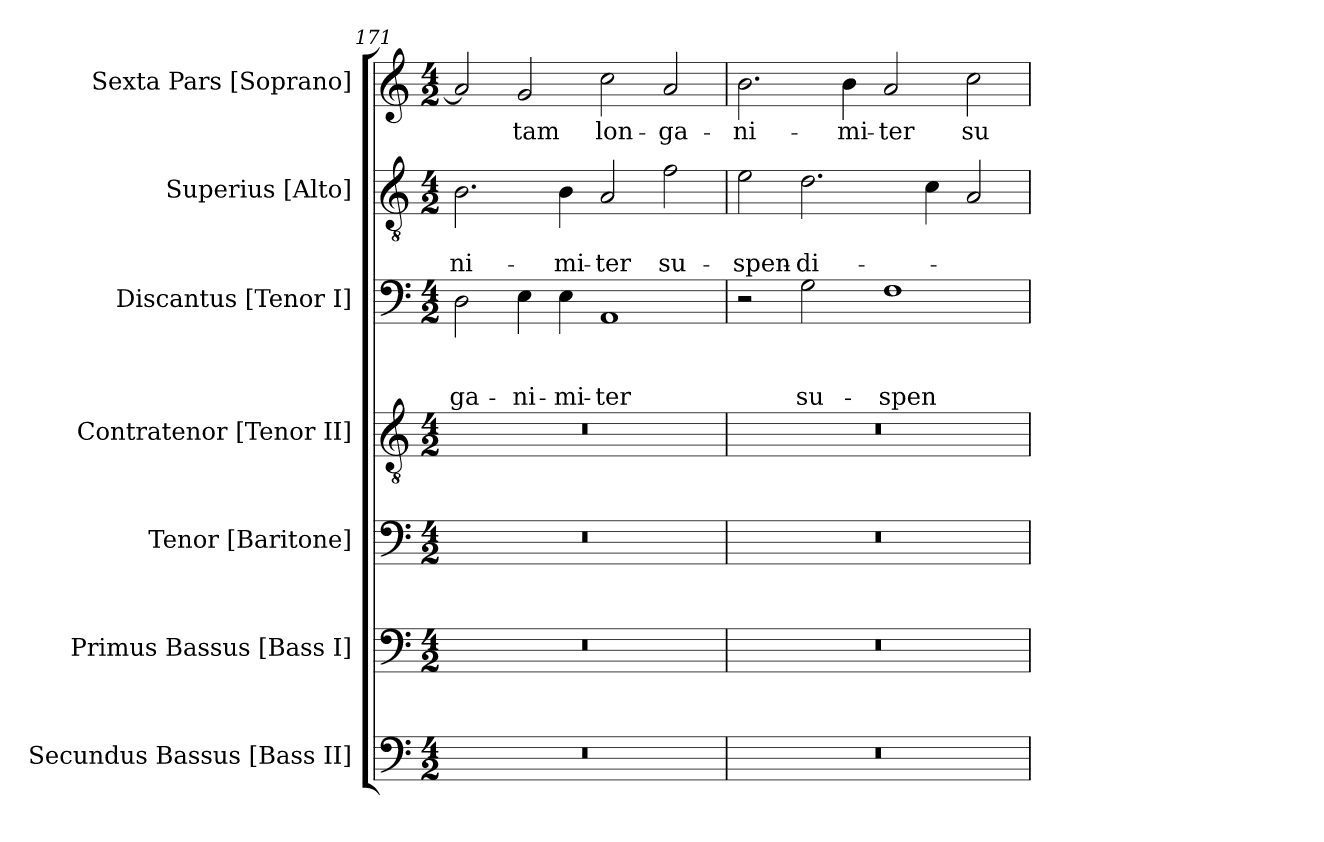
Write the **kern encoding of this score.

**kern	**kern	**kern	**kern	**kern	**text	**text	**text	**kern	**text	**text	**kern	**text
*part7	*part6	*part5	*part4	*part3	*part3	*part3	*part3	*part2	*part2	*part2	*part1	*part1
*staff7	*staff6	*staff5	*staff4	*staff3	*staff3	*staff3	*staff3	*staff2	*staff2	*staff2	*staff1	*staff1
*I"Secundus Bassus [Bass II]	*I"Primus Bassus [Bass I]	*I"Tenor [Baritone]	*I"Contratenor [Tenor II]	*I"Discantus [Tenor I]	*	*	*	*I"Superius [Alto]	*	*	*I"Sexta Pars [Soprano]	*
*I'B II	*I'B I	*I'Bar	*I'T II	*I'T I	*	*	*	*I'A	*	*	*I'S	*
!!LO:PB:g=z
*clefF4	*clefF4	*clefF4	*clefGv2	*clefF4	*	*	*	*clefGv2	*	*	*clefG2	*
*k[]	*k[]	*k[]	*k[]	*k[]	*	*	*	*k[]	*	*	*k[]	*
*C:	*C:	*C:	*C:	*C:	*	*	*	*C:	*	*	*C:	*
*M4/2	*M4/2	*M4/2	*M4/2	*M4/2	*	*	*	*M4/2	*	*	*M4/2	*
=171	=171	=171	=171	=171	=171	=171	=171	=171	=171	=171	=171	=171
!	!	!	!	!	!	!	!LO:LY:b	!	!	!LO:LY:b	!	!
0r	0r	0r	0r	2D\	.	.	-ga-	2.B\	.	-ni-	2a/]	.
!	!	!	!	!	!	!	!LO:LY:b	!	!	!	!	!LO:LY:b
.	.	.	.	4E\	.	.	-ni-	.	.	.	2g/	tam
!	!	!	!	!	!	!	!LO:LY:b	!	!	!LO:LY:b	!	!
.	.	.	.	4E\	.	.	-mi-	4B\	.	-mi-	.	.
!	!	!	!	!	!	!	!LO:LY:b	!	!	!LO:LY:b	!	!LO:LY:b
.	.	.	.	1AA	.	.	-ter	2A/	.	-ter	2cc\	lon-
!	!	!	!	!	!	!	!	!	!	!LO:LY:b	!	!LO:LY:b
.	.	.	.	.	.	.	.	2f\	.	su-	2a/	-ga-
=172	=172	=172	=172	=172	=172	=172	=172	=172	=172	=172	=172	=172
!	!	!	!	!	!	!	!	!	!	!LO:LY:b	!	!LO:LY:b
0r	0r	0r	0r	2r	.	.	.	2e\	.	-spen-	2.b\	-ni-
!	!	!	!	!	!	!	!LO:LY:b	!	!	!LO:LY:b	!	!
.	.	.	.	2G\	.	.	su-	2.d\	.	-di-	.	.
!	!	!	!	!	!	!	!	!	!	!	!	!LO:LY:b
.	.	.	.	.	.	.	.	.	.	.	4b\	-mi-
!	!	!	!	!	!	!	!LO:LY:b	!	!	!	!	!LO:LY:b
.	.	.	.	1F	.	.	-spen-	.	.	.	2a/	-ter
.	.	.	.	.	.	.	.	4c\	.	.	.	.
!	!	!	!	!	!	!	!	!	!	!	!	!LO:LY:b
.	.	.	.	.	.	.	.	2A/	.	.	2cc\	su-
=	=	=	=	=	=	=	=	=	=	=	=	=
*-	*-	*-	*-	*-	*-	*-	*-	*-	*-	*-	*-	*-
